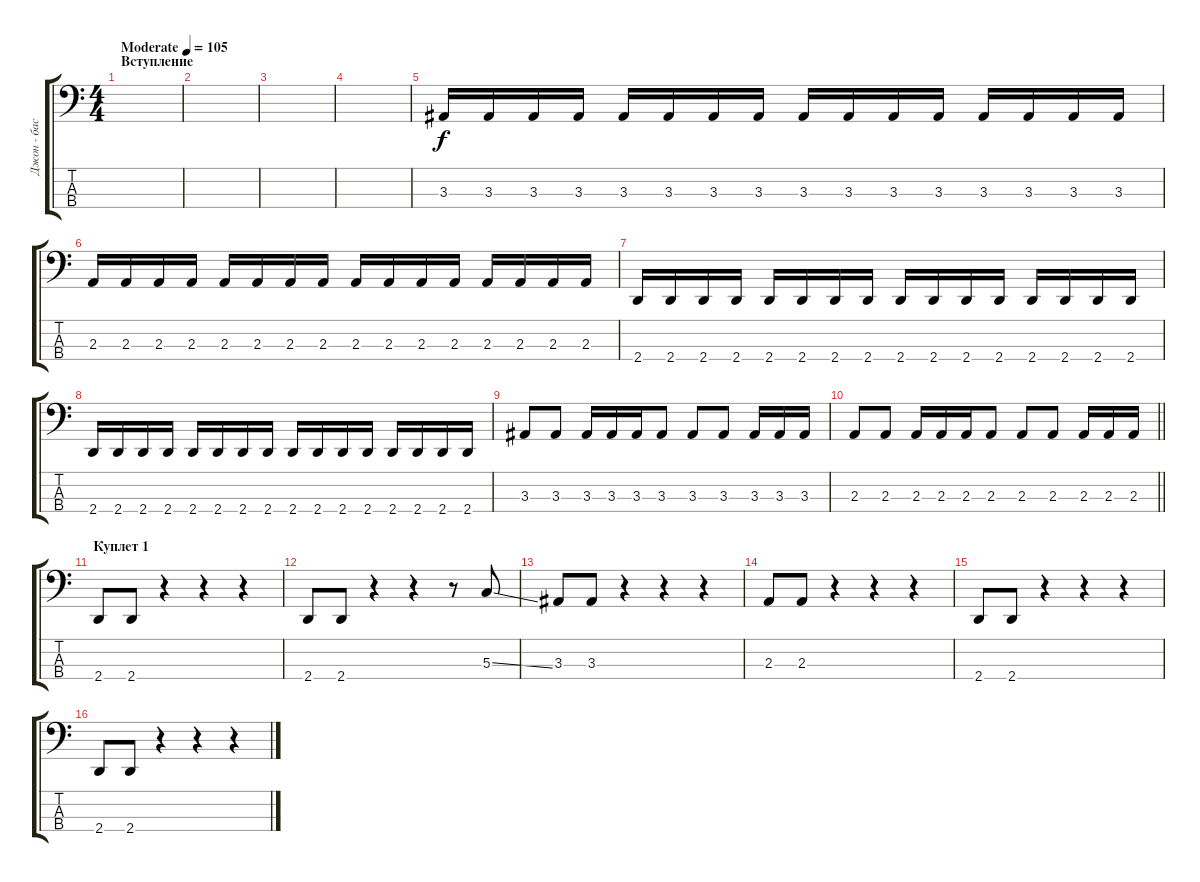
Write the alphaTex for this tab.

\track ("Джон - бас" "Джон - бас") {instrument electricbassfinger}
\staff {score tabs}
\tuning (F2 C2 G1 C1) {hide}
\ts (4 4)
\section ("" "Вступление")
\tempo (105 "Moderate")
\clef f4
\ks c
|
|
|
|
3.3.16 3.3.16 3.3.16 3.3.16 3.3.16 3.3.16 3.3.16 3.3.16 3.3.16 3.3.16 3.3.16 3.3.16 3.3.16 3.3.16 3.3.16 3.3.16 |
2.3.16 2.3.16 2.3.16 2.3.16 2.3.16 2.3.16 2.3.16 2.3.16 2.3.16 2.3.16 2.3.16 2.3.16 2.3.16 2.3.16 2.3.16 2.3.16 |
2.4.16 2.4.16 2.4.16 2.4.16 2.4.16 2.4.16 2.4.16 2.4.16 2.4.16 2.4.16 2.4.16 2.4.16 2.4.16 2.4.16 2.4.16 2.4.16 |
2.4.16 2.4.16 2.4.16 2.4.16 2.4.16 2.4.16 2.4.16 2.4.16 2.4.16 2.4.16 2.4.16 2.4.16 2.4.16 2.4.16 2.4.16 2.4.16 |
3.3.8 3.3.8 3.3.16 3.3.16 3.3.16 3.3.8 3.3.8 3.3.8 3.3.16 3.3.16 3.3.16 |
\barLineRight lightlight
2.3.8 2.3.8 2.3.16 2.3.16 2.3.16 2.3.8 2.3.8 2.3.8 2.3.16 2.3.16 2.3.16 |
\section ("" "Куплет 1")
2.4.8 2.4.8 r.4 r.4 r.4 |
2.4.8 2.4.8 r.4 r.4 r.8 5.3{ss}.8 |
3.3.8 3.3.8 r.4 r.4 r.4 |
2.3.8 2.3.8 r.4 r.4 r.4 |
2.4.8 2.4.8 r.4 r.4 r.4 |
2.4.8 2.4.8 r.4 r.4 r.4
